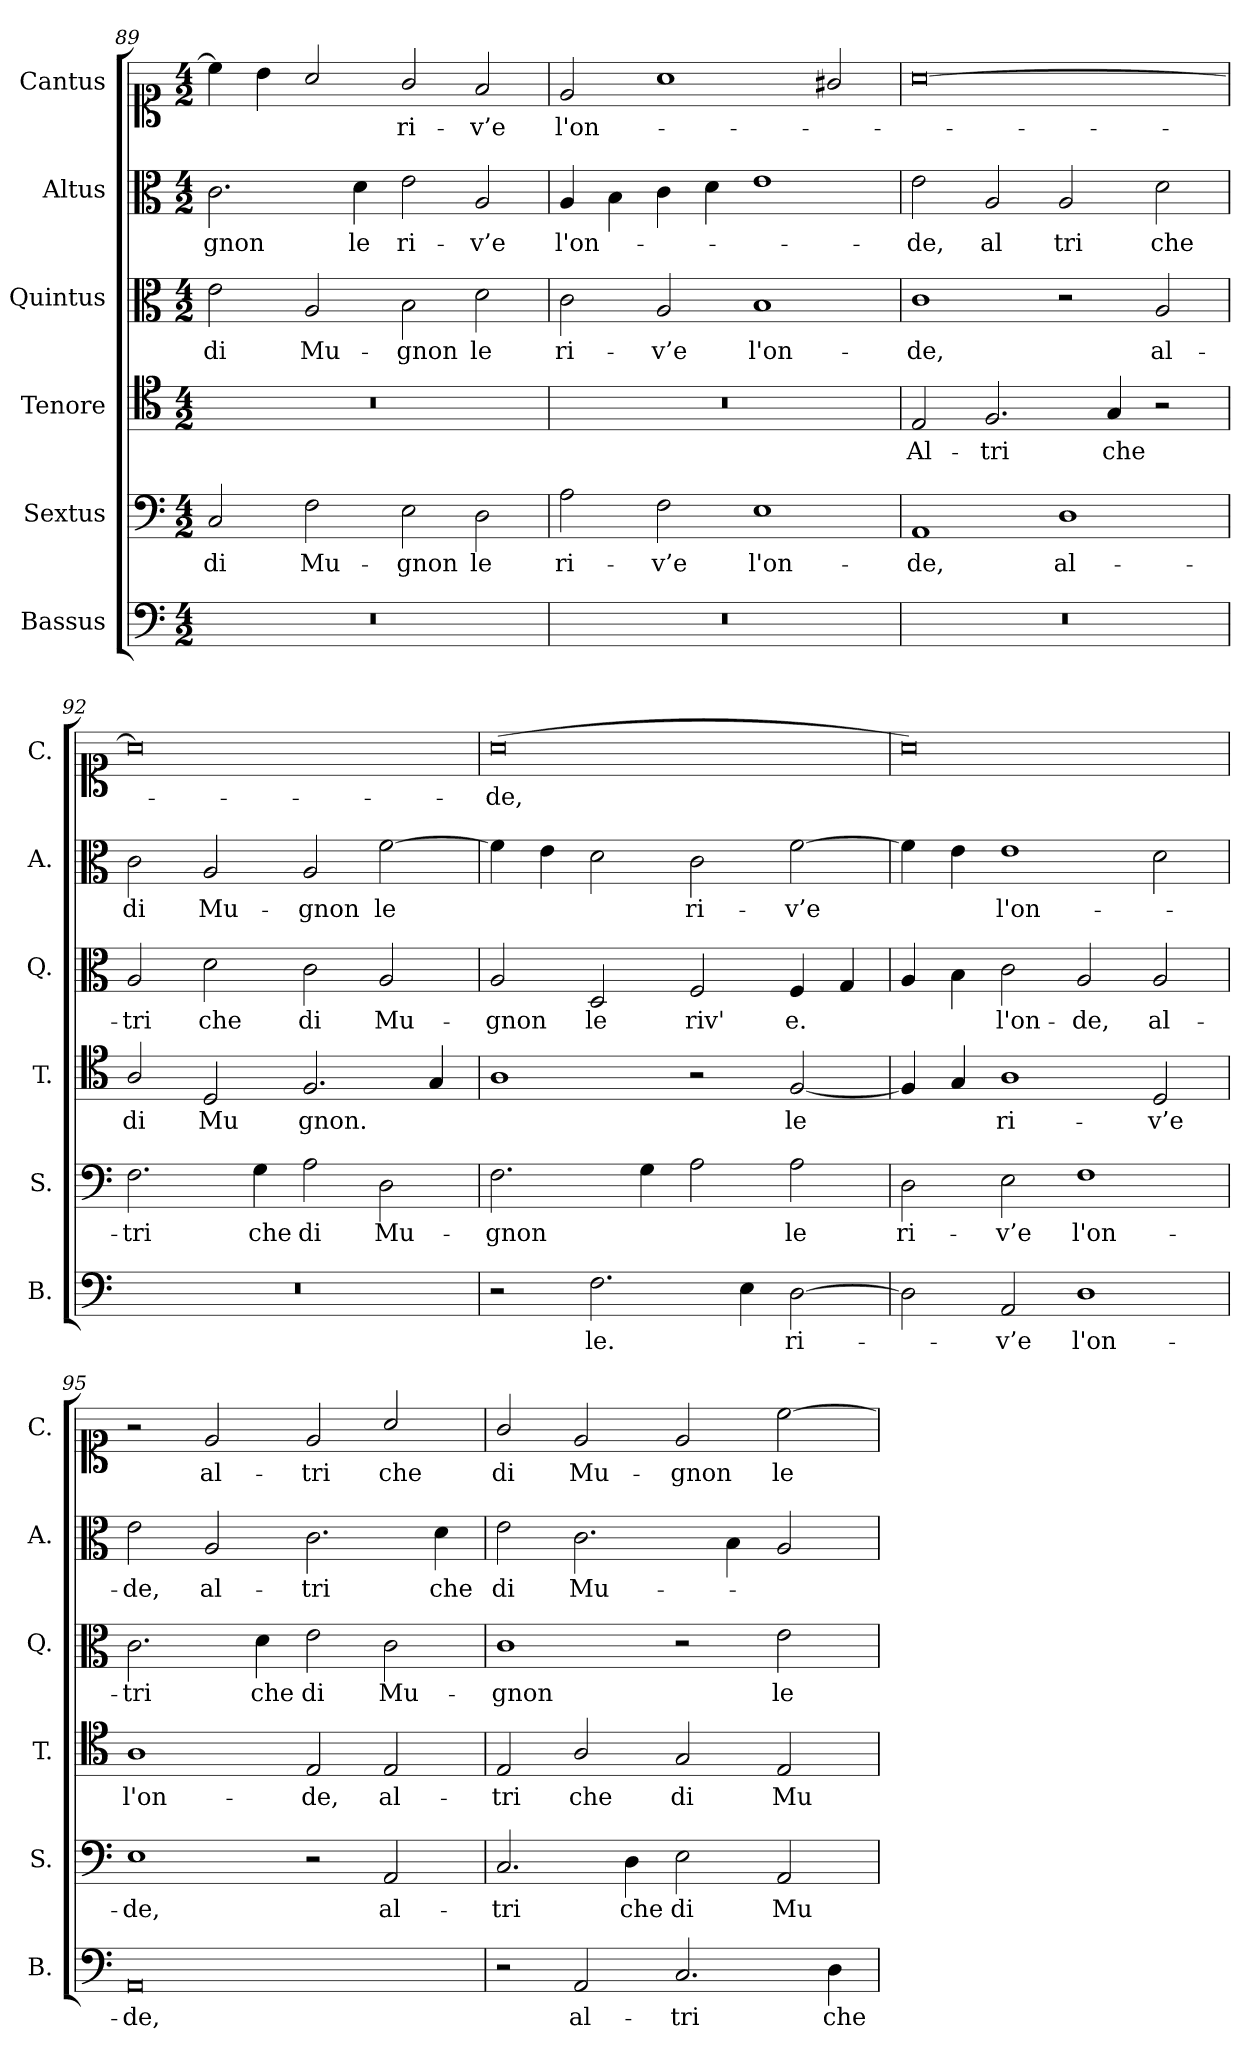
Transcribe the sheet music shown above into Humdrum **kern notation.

**kern	**text	**kern	**text	**kern	**text	**kern	**text	**kern	**text	**kern	**text
*part6	*part6	*part5	*part5	*part4	*part4	*part3	*part3	*part2	*part2	*part1	*part1
*staff6	*staff6	*staff5	*staff5	*staff4	*staff4	*staff3	*staff3	*staff2	*staff2	*staff1	*staff1
*I"Bassus	*	*I"Sextus	*	*I"Tenore	*	*I"Quintus	*	*I"Altus	*	*I"Cantus	*
*I'B.	*	*I'S.	*	*I'T.	*	*I'Q.	*	*I'A.	*	*I'C.	*
*clefF4	*	*clefF4	*	*clefC4	*	*clefC3	*	*clefC3	*	*clefC1	*
*k[]	*	*k[]	*	*k[]	*	*k[]	*	*k[]	*	*k[]	*
*M4/2	*	*M4/2	*	*M4/2	*	*M4/2	*	*M4/2	*	*M4/2	*
=89	=89	=89	=89	=89	=89	=89	=89	=89	=89	=89	=89
!	!	!	!LO:LY:b	!	!	!	!LO:LY:b	!	!LO:LY:b	!	!
0r	.	2C/	di	0r	.	2e\	di	2.c\	-gnon	4cc\]	.
.	.	.	.	.	.	.	.	.	.	4b\	.
!	!	!	!LO:LY:b	!	!	!	!LO:LY:b	!	!	!	!
.	.	2F\	Mu-	.	.	2A/	Mu-	.	.	2a/	.
!	!	!	!	!	!	!	!	!	!LO:LY:b	!	!
.	.	.	.	.	.	.	.	4d\	le	.	.
!	!	!	!LO:LY:b	!	!	!	!LO:LY:b	!	!LO:LY:b	!	!LO:LY:b
.	.	2E\	-gnon	.	.	2B\	-gnon	2e\	ri-	2g/	ri-
!	!	!	!LO:LY:b	!	!	!	!LO:LY:b	!	!LO:LY:b	!	!LO:LY:b
.	.	2D\	le	.	.	2d\	le	2A/	-v’e	2f/	-v’e
=90	=90	=90	=90	=90	=90	=90	=90	=90	=90	=90	=90
!	!	!	!LO:LY:b	!	!	!	!LO:LY:b	!	!LO:LY:b	!	!LO:LY:b
0r	.	2A\	ri-	0r	.	2c\	ri-	4A/	l'on-	2e/	l'on-
.	.	.	.	.	.	.	.	4B\	.	.	.
!	!	!	!LO:LY:b	!	!	!	!LO:LY:b	!	!	!	!
.	.	2F\	-v’e	.	.	2A/	-v’e	4c\	.	1a	.
.	.	.	.	.	.	.	.	4d\	.	.	.
!	!	!	!LO:LY:b	!	!	!	!LO:LY:b	!	!	!	!
.	.	1E	l'on-	.	.	1B	l'on-	1e	.	.	.
.	.	.	.	.	.	.	.	.	.	2g#X/	.
!!LO:PB:g=z
=91	=91	=91	=91	=91	=91	=91	=91	=91	=91	=91	=91
!	!	!	!LO:LY:b	!	!LO:LY:b	!	!LO:LY:b	!	!LO:LY:b	!	!
0r	.	1AA	-de,	2E/	Al-	1c	-de,	2e\	-de,	[0a	.
!	!	!	!	!	!LO:LY:b	!	!	!	!LO:LY:b	!	!
.	.	.	.	2.F/	-tri	.	.	2A/	al	.	.
!	!	!	!LO:LY:b	!	!	!	!	!	!LO:LY:b	!	!
.	.	1D	al-	.	.	2r	.	2A/	tri	.	.
!	!	!	!	!	!LO:LY:b	!	!	!	!	!	!
.	.	.	.	4G/	che	.	.	.	.	.	.
!	!	!	!	!	!	!	!LO:LY:b	!	!LO:LY:b	!	!
.	.	.	.	2r	.	2A/	al-	2d\	che	.	.
=92	=92	=92	=92	=92	=92	=92	=92	=92	=92	=92	=92
!	!	!	!LO:LY:b	!	!LO:LY:b	!	!LO:LY:b	!	!LO:LY:b	!	!
0r	.	2.F\	tri	2A/	di	2A/	-tri	2c\	di	0a]	.
!	!	!	!	!	!LO:LY:b	!	!LO:LY:b	!	!LO:LY:b	!	!
.	.	.	.	2D/	Mu	2d\	che	2A/	Mu-	.	.
!	!	!	!LO:LY:b	!	!	!	!	!	!	!	!
.	.	4G\	che	.	.	.	.	.	.	.	.
!	!	!	!LO:LY:b	!	!LO:LY:b	!	!LO:LY:b	!	!LO:LY:b	!	!
.	.	2A\	di	2.F/	gnon.	2c\	di	2A/	-gnon	.	.
!	!	!	!LO:LY:b	!	!	!	!LO:LY:b	!	!LO:LY:b	!	!
.	.	2D\	Mu-	.	.	2A/	Mu-	[2f\	le	.	.
.	.	.	.	4G/	.	.	.	.	.	.	.
=93	=93	=93	=93	=93	=93	=93	=93	=93	=93	=93	=93
!	!	!	!LO:LY:b	!	!	!	!LO:LY:b	!	!	!	!LO:LY:b
2r	.	2.F\	-gnon	1A	.	2A/	-gnon	4f\]	.	(<0a	-de,
.	.	.	.	.	.	.	.	4e\	.	.	.
!	!LO:LY:b	!	!	!	!	!	!LO:LY:b	!	!	!	!
2.F\	le.	.	.	.	.	2D/	le	2d\	.	.	.
.	.	4G\	.	.	.	.	.	.	.	.	.
!	!	!	!	!	!	!	!LO:LY:b	!	!LO:LY:b	!	!
.	.	2A\	.	2r	.	2F/	riv'	2c\	ri-	.	.
4E\	.	.	.	.	.	.	.	.	.	.	.
!	!LO:LY:b	!	!LO:LY:b	!	!LO:LY:b	!	!LO:LY:b	!	!LO:LY:b	!	!
[2D\	ri-	2A\	le	[2F/	le	4F/	e.	[2f\	-v’e	.	.
.	.	.	.	.	.	4G/	.	.	.	.	.
=94	=94	=94	=94	=94	=94	=94	=94	=94	=94	=94	=94
!	!	!	!LO:LY:b	!	!	!	!	!	!	!	!
2D\]	.	2D\	ri-	4F/]	.	4A/	.	4f\]	.	0a)	.
.	.	.	.	4G/	.	4B\	.	4e\	.	.	.
!	!LO:LY:b	!	!LO:LY:b	!	!LO:LY:b	!	!LO:LY:b	!	!LO:LY:b	!	!
2AA/	-v’e	2E\	-v’e	1A	ri-	2c\	l'on-	1e	l'on-	.	.
!	!LO:LY:b	!	!LO:LY:b	!	!	!	!LO:LY:b	!	!	!	!
1D	l'on-	1F	l'on-	.	.	2A/	-de,	.	.	.	.
!	!	!	!	!	!LO:LY:b	!	!LO:LY:b	!	!	!	!
.	.	.	.	2D/	-v’e	2A/	al-	2d\	.	.	.
!!LO:LB:g=z
=95	=95	=95	=95	=95	=95	=95	=95	=95	=95	=95	=95
!	!LO:LY:b	!	!LO:LY:b	!	!LO:LY:b	!	!LO:LY:b	!	!LO:LY:b	!	!
0AA	de,	1E	-de,	1A	l'on-	2.c\	-tri	2e\	-de,	2r	.
!	!	!	!	!	!	!	!	!	!LO:LY:b	!	!LO:LY:b
.	.	.	.	.	.	.	.	2A/	al-	2e/	al-
!	!	!	!	!	!	!	!LO:LY:b	!	!	!	!
.	.	.	.	.	.	4d\	che	.	.	.	.
!	!	!	!	!	!LO:LY:b	!	!LO:LY:b	!	!LO:LY:b	!	!LO:LY:b
.	.	2r	.	2E/	-de,	2e\	di	2.c\	-tri	2e/	-tri
!	!	!	!LO:LY:b	!	!LO:LY:b	!	!LO:LY:b	!	!	!	!LO:LY:b
.	.	2AA/	al-	2E/	al-	2c\	Mu-	.	.	2a/	che
!	!	!	!	!	!	!	!	!	!LO:LY:b	!	!
.	.	.	.	.	.	.	.	4d\	che	.	.
=96	=96	=96	=96	=96	=96	=96	=96	=96	=96	=96	=96
!	!	!	!LO:LY:b	!	!LO:LY:b	!	!LO:LY:b	!	!LO:LY:b	!	!LO:LY:b
2r	.	2.C/	-tri	2E/	-tri	1c	-gnon	2e\	di	2g/	di
!	!LO:LY:b	!	!	!	!LO:LY:b	!	!	!	!LO:LY:b	!	!LO:LY:b
2AA/	al-	.	.	2A/	che	.	.	2.c\	Mu-	2e/	Mu-
!	!	!	!LO:LY:b	!	!	!	!	!	!	!	!
.	.	4D\	che	.	.	.	.	.	.	.	.
!	!LO:LY:b	!	!LO:LY:b	!	!LO:LY:b	!	!	!	!	!	!LO:LY:b
2.C/	-tri	2E\	di	2G/	di	2r	.	.	.	2e/	-gnon
.	.	.	.	.	.	.	.	4B\	.	.	.
!	!	!	!LO:LY:b	!	!LO:LY:b	!	!LO:LY:b	!	!	!	!LO:LY:b
.	.	2AA/	Mu-	2E/	Mu-	2e\	le	2A/	.	[2cc\	le
!	!LO:LY:b	!	!	!	!	!	!	!	!	!	!
4D\	che	.	.	.	.	.	.	.	.	.	.
=	=	=	=	=	=	=	=	=	=	=	=
*-	*-	*-	*-	*-	*-	*-	*-	*-	*-	*-	*-
